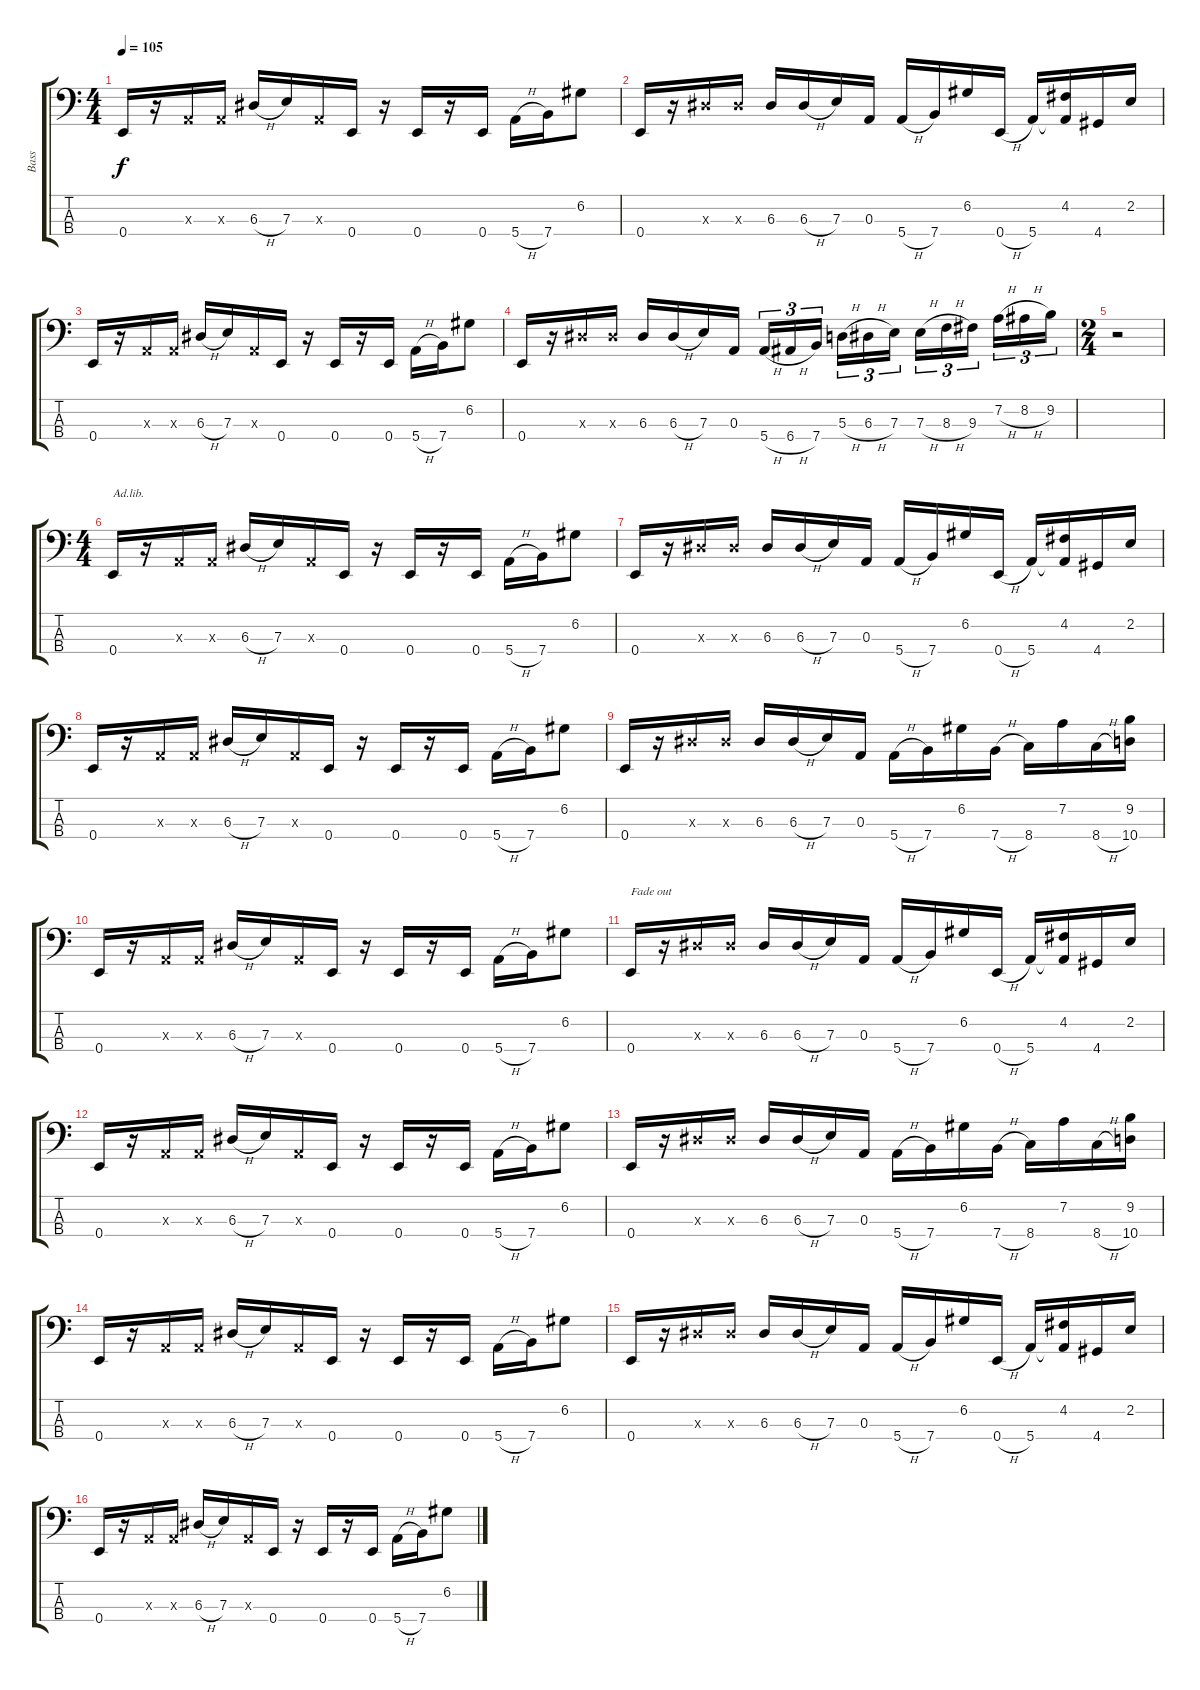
\track ("Bass" "Bass") {instrument slapbass2}
\staff {score tabs}
\tuning (G2 D2 A1 E1) {hide}
\ts (4 4)
\tempo 105
\clef f4
\ks c
0.4.16{dy f} r.16 0.3{x}.16 0.3{x}.16 6.3{h}.16 7.3.16 0.3{x}.16 0.4.16 r.16 0.4.16 r.16 0.4.16 5.4{h}.16 7.4.16 6.2.8 |
0.4.16 r.16 6.3{x}.16 6.3{x}.16 6.3.16 6.3{h}.16 7.3.16 0.3.16 5.4{h}.16 7.4.16 6.2.16 0.4{h}.16 5.4.16 (4.2 5.4{t}).16 4.4.16 2.2.16 |
0.4.16 r.16 0.3{x}.16 0.3{x}.16 6.3{h}.16 7.3.16 0.3{x}.16 0.4.16 r.16 0.4.16 r.16 0.4.16 5.4{h}.16 7.4.16 6.2.8 |
0.4.16 r.16 6.3{x}.16 6.3{x}.16 6.3.16 6.3{h}.16 7.3.16 0.3.16 5.4{h}.16{tu (3 2) instrument electricbassfinger} 6.4{h}.16{tu (3 2)} 7.4.16{tu (3 2)} 5.3{h}.16{tu (3 2)} 6.3{h}.16{tu (3 2)} 7.3.16{tu (3 2)} 7.3{h}.16{tu (3 2)} 8.3{h}.16{tu (3 2)} 9.3.16{tu (3 2)} 7.2{h}.16{tu (3 2)} 8.2{h}.16{tu (3 2)} 9.2.16{tu (3 2)} |
\ts (2 4)
r.2 |
\ts (4 4)
0.4.16{txt "Ad.lib." instrument slapbass2} r.16 0.3{x}.16 0.3{x}.16 6.3{h}.16 7.3.16 0.3{x}.16 0.4.16 r.16 0.4.16 r.16 0.4.16 5.4{h}.16 7.4.16 6.2.8 |
0.4.16 r.16 6.3{x}.16 6.3{x}.16 6.3.16 6.3{h}.16 7.3.16 0.3.16 5.4{h}.16 7.4.16 6.2.16 0.4{h}.16 5.4.16 (4.2 5.4{t}).16 4.4.16 2.2.16 |
0.4.16 r.16 0.3{x}.16 0.3{x}.16 6.3{h}.16 7.3.16 0.3{x}.16 0.4.16 r.16 0.4.16 r.16 0.4.16 5.4{h}.16 7.4.16 6.2.8 |
0.4.16 r.16 6.3{x}.16 6.3{x}.16 6.3.16 6.3{h}.16 7.3.16 0.3.16 5.4{h}.16 7.4.16 6.2.16 7.4{h}.16 8.4.16 7.2.16 8.4{h}.16 (9.2 10.4).16 |
0.4.16{instrument slapbass2} r.16 0.3{x}.16 0.3{x}.16 6.3{h}.16 7.3.16 0.3{x}.16 0.4.16 r.16 0.4.16 r.16 0.4.16 5.4{h}.16 7.4.16 6.2.8 |
0.4.16{txt "Fade out" volume 14} r.16 6.3{x}.16 6.3{x}.16 6.3.16 6.3{h}.16 7.3.16 0.3.16 5.4{h}.16 7.4.16 6.2.16 0.4{h}.16 5.4.16 (4.2 5.4{t}).16 4.4.16 2.2.16 |
0.4.16{volume 12} r.16 0.3{x}.16 0.3{x}.16 6.3{h}.16 7.3.16 0.3{x}.16 0.4.16 r.16 0.4.16 r.16 0.4.16 5.4{h}.16 7.4.16 6.2.8 |
0.4.16{volume 11} r.16 6.3{x}.16 6.3{x}.16 6.3.16 6.3{h}.16 7.3.16 0.3.16 5.4{h}.16 7.4.16 6.2.16 7.4{h}.16 8.4.16 7.2.16 8.4{h}.16 (9.2 10.4).16 |
0.4.16{volume 10} r.16 0.3{x}.16 0.3{x}.16 6.3{h}.16 7.3.16 0.3{x}.16 0.4.16 r.16 0.4.16 r.16 0.4.16 5.4{h}.16 7.4.16 6.2.8 |
0.4.16{volume 8} r.16 6.3{x}.16 6.3{x}.16 6.3.16 6.3{h}.16 7.3.16 0.3.16 5.4{h}.16 7.4.16 6.2.16 0.4{h}.16 5.4.16 (4.2 5.4{t}).16 4.4.16 2.2.16 |
0.4.16{volume 5} r.16 0.3{x}.16 0.3{x}.16 6.3{h}.16 7.3.16 0.3{x}.16 0.4.16 r.16 0.4.16 r.16 0.4.16 5.4{h}.16 7.4.16 6.2.8
